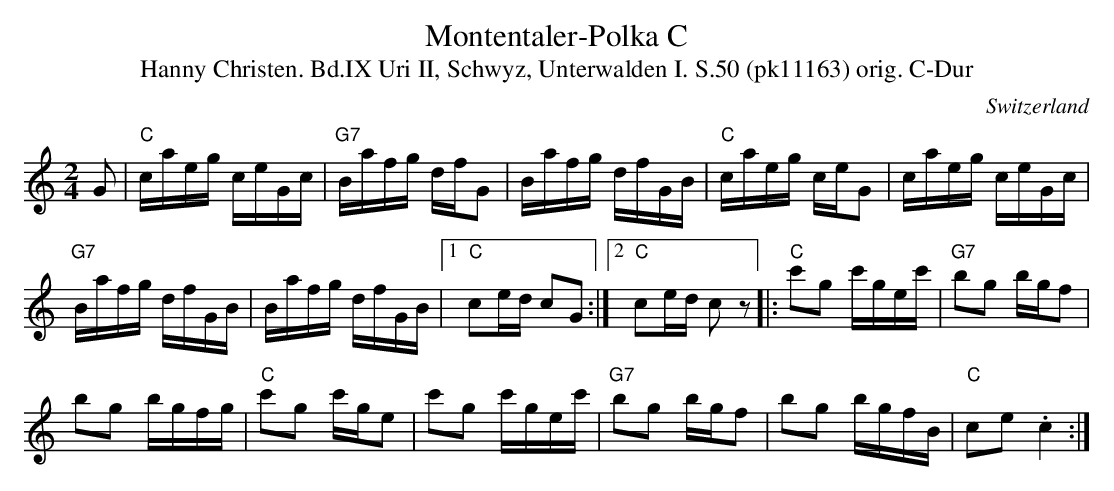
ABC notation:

X:1
T: Montentaler-Polka C
T:Hanny Christen. Bd.IX Uri II, Schwyz, Unterwalden I. S.50 (pk11163) orig. C-Dur
M:2/4
L:1/16
O:Switzerland
K:C major
G2 | "C"caeg ceGc | "G7"Bafg dfG2 | Bafg dfGB | "C"caeg ceG2 | caeg ceGc |
"G7"Bafg dfGB | Bafg dfGB |1 "C"c2ed c2G2 :|2 "C"c2ed c2z2 |: "C"c'2g2 c'gec' | "G7"b2g2 bgf2 |
b2g2 bgfg | "C"c'2g2 c'ge2 | c'2g2 c'gec' | "G7"b2g2 bgf2 | b2g2 bgfB | "C"c2e2 .c4 :|
